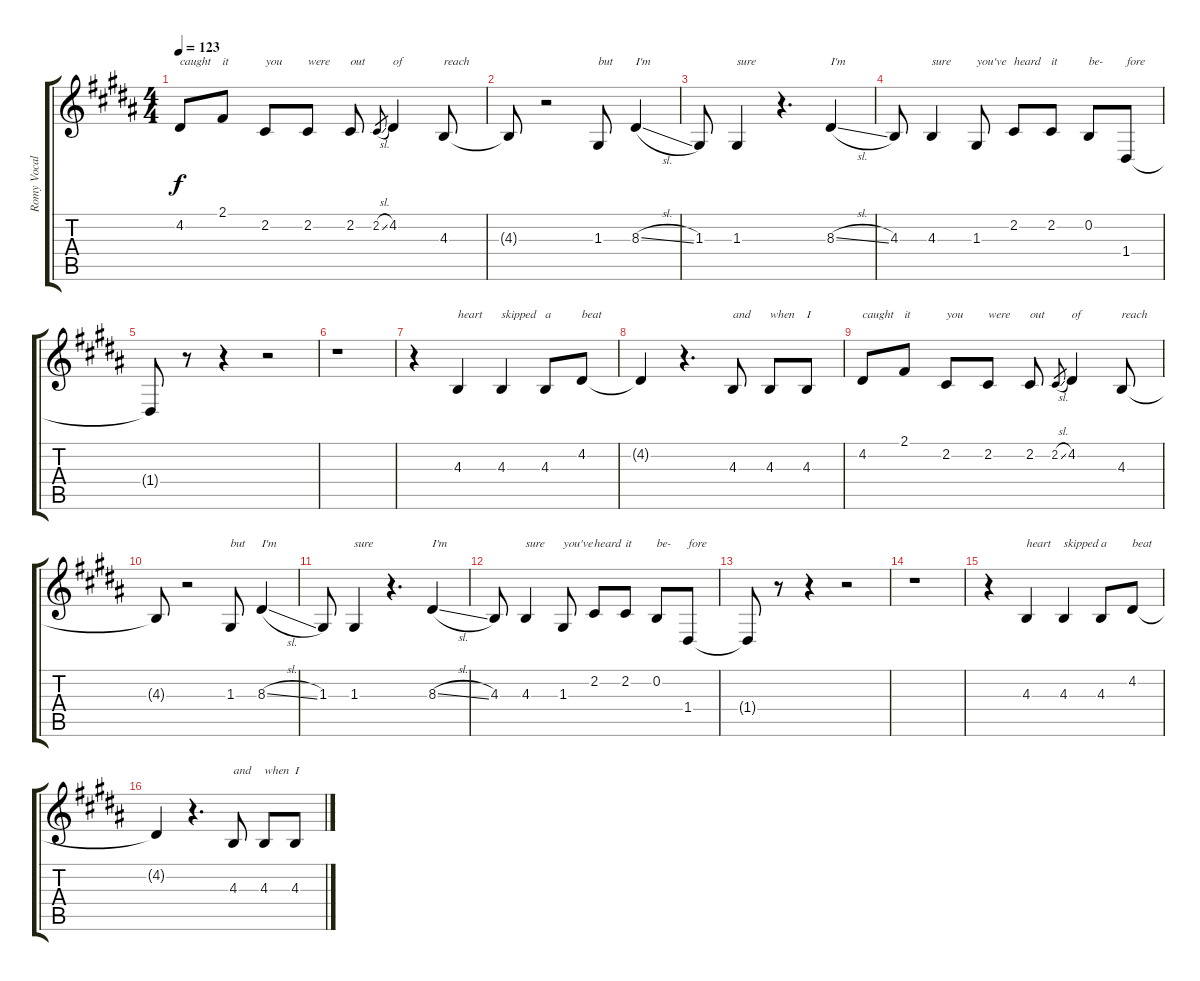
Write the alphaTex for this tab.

\track ("Romy Vocals" "Romy Vocal") {instrument lead6voice}
\staff {score tabs}
\tuning (E4 B3 G3 D3 A2 E2) {hide}
\ts (4 4)
\tempo 123
\clef g2
\ks g#minor
4.2.8{txt "caught" dy f} 2.1.8{txt "it"} 2.2.8{txt "you"} 2.2.8{txt "were"} 2.2.8{txt "out"} 2.2{sl}.8{gr} 4.2.4{txt "of"} 4.3.8{txt "reach"} |
4.3{t}.8 r.2 1.3.8{txt "but"} 8.3{sl}.4{txt "I'm"} |
1.3.8 1.3.4{txt "sure"} r.4{d} 8.3{sl}.4{txt "I'm"} |
4.3.8 4.3.4{txt "sure"} 1.3.8{txt "you've"} 2.2.8{txt "heard"} 2.2.8{txt "it"} 0.2.8{txt "be-"} 1.4.8{txt "fore"} |
1.4{t}.8 r.8 r.4 r.2 |
r.1 |
r.4 4.3.4{txt "heart"} 4.3.4{txt "skipped"} 4.3.8{txt "a"} 4.2.8{txt "beat"} |
4.2{t}.4 r.4{d} 4.3.8{txt "and"} 4.3.8{txt "when"} 4.3.8{txt "I"} |
4.2.8{txt "caught"} 2.1.8{txt "it"} 2.2.8{txt "you"} 2.2.8{txt "were"} 2.2.8{txt "out"} 2.2{sl}.8{gr} 4.2.4{txt "of"} 4.3.8{txt "reach"} |
4.3{t}.8 r.2 1.3.8{txt "but"} 8.3{sl}.4{txt "I'm"} |
1.3.8 1.3.4{txt "sure"} r.4{d} 8.3{sl}.4{txt "I'm"} |
4.3.8 4.3.4{txt "sure"} 1.3.8{txt "you've"} 2.2.8{txt "heard"} 2.2.8{txt "it"} 0.2.8{txt "be-"} 1.4.8{txt "fore"} |
1.4{t}.8 r.8 r.4 r.2 |
r.1 |
r.4 4.3.4{txt "heart"} 4.3.4{txt "skipped"} 4.3.8{txt "a"} 4.2.8{txt "beat"} |
4.2{t}.4 r.4{d} 4.3.8{txt "and"} 4.3.8{txt "when"} 4.3.8{txt "I"}
